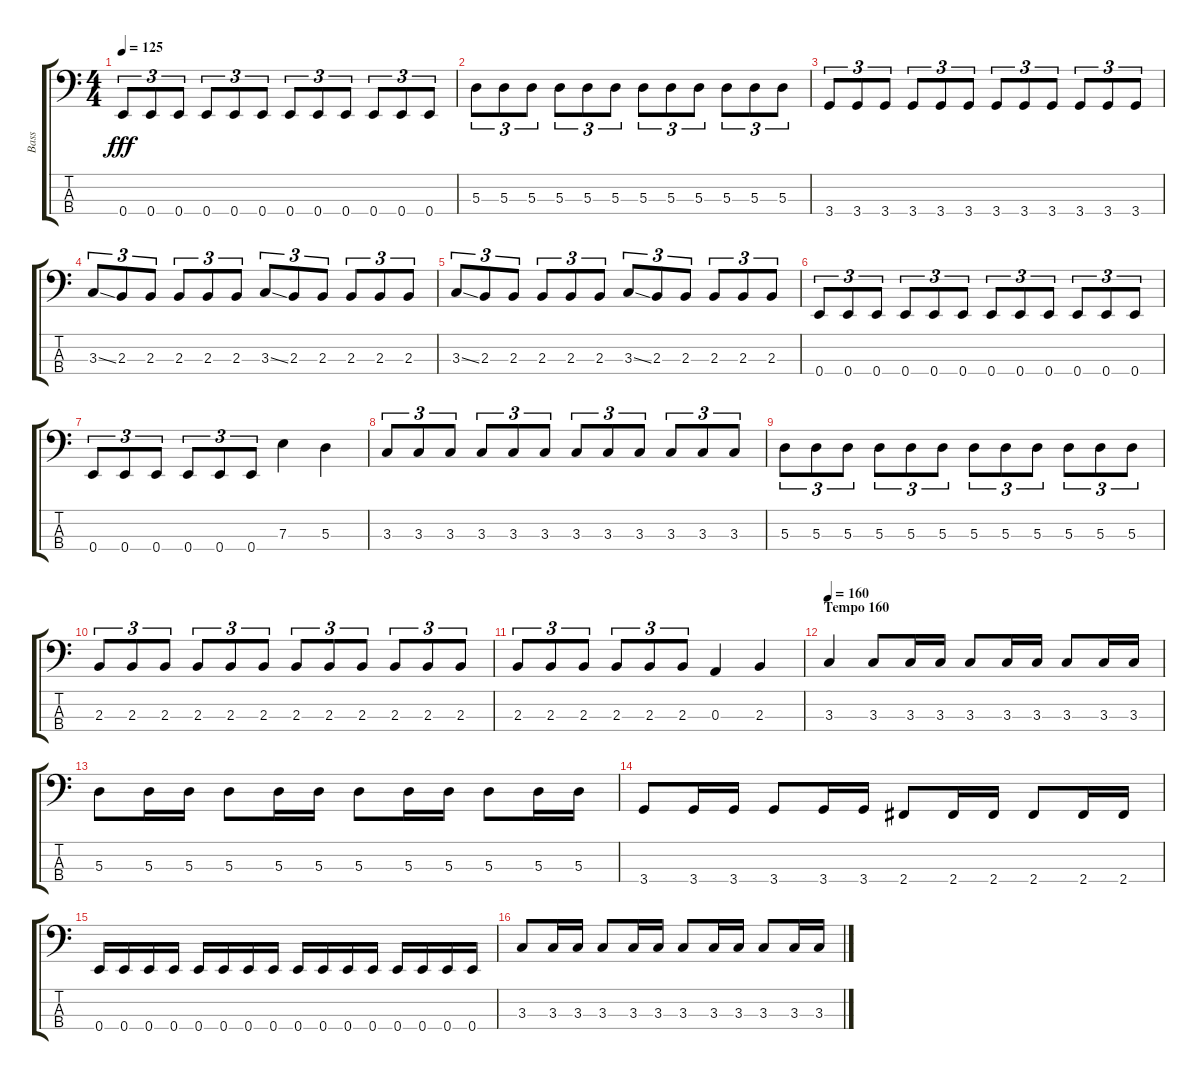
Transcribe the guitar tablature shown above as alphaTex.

\track ("Bass" "Bass") {instrument electricbasspick}
\staff {score tabs}
\tuning (G2 D2 A1 E1) {hide}
\ts (4 4)
\tempo 125
\clef f4
\ks c
0.4.8{tu (3 2) dy fff} 0.4.8{tu (3 2)} 0.4.8{tu (3 2)} 0.4.8{tu (3 2)} 0.4.8{tu (3 2)} 0.4.8{tu (3 2)} 0.4.8{tu (3 2)} 0.4.8{tu (3 2)} 0.4.8{tu (3 2)} 0.4.8{tu (3 2)} 0.4.8{tu (3 2)} 0.4.8{tu (3 2)} |
5.3.8{tu (3 2)} 5.3.8{tu (3 2)} 5.3.8{tu (3 2)} 5.3.8{tu (3 2)} 5.3.8{tu (3 2)} 5.3.8{tu (3 2)} 5.3.8{tu (3 2)} 5.3.8{tu (3 2)} 5.3.8{tu (3 2)} 5.3.8{tu (3 2)} 5.3.8{tu (3 2)} 5.3.8{tu (3 2)} |
3.4.8{tu (3 2)} 3.4.8{tu (3 2)} 3.4.8{tu (3 2)} 3.4.8{tu (3 2)} 3.4.8{tu (3 2)} 3.4.8{tu (3 2)} 3.4.8{tu (3 2)} 3.4.8{tu (3 2)} 3.4.8{tu (3 2)} 3.4.8{tu (3 2)} 3.4.8{tu (3 2)} 3.4.8{tu (3 2)} |
3.3{ss}.8{tu (3 2)} 2.3.8{tu (3 2)} 2.3.8{tu (3 2)} 2.3.8{tu (3 2)} 2.3.8{tu (3 2)} 2.3.8{tu (3 2)} 3.3{ss}.8{tu (3 2)} 2.3.8{tu (3 2)} 2.3.8{tu (3 2)} 2.3.8{tu (3 2)} 2.3.8{tu (3 2)} 2.3.8{tu (3 2)} |
3.3{ss}.8{tu (3 2)} 2.3.8{tu (3 2)} 2.3.8{tu (3 2)} 2.3.8{tu (3 2)} 2.3.8{tu (3 2)} 2.3.8{tu (3 2)} 3.3{ss}.8{tu (3 2)} 2.3.8{tu (3 2)} 2.3.8{tu (3 2)} 2.3.8{tu (3 2)} 2.3.8{tu (3 2)} 2.3.8{tu (3 2)} |
0.4.8{tu (3 2)} 0.4.8{tu (3 2)} 0.4.8{tu (3 2)} 0.4.8{tu (3 2)} 0.4.8{tu (3 2)} 0.4.8{tu (3 2)} 0.4.8{tu (3 2)} 0.4.8{tu (3 2)} 0.4.8{tu (3 2)} 0.4.8{tu (3 2)} 0.4.8{tu (3 2)} 0.4.8{tu (3 2)} |
0.4.8{tu (3 2)} 0.4.8{tu (3 2)} 0.4.8{tu (3 2)} 0.4.8{tu (3 2)} 0.4.8{tu (3 2)} 0.4.8{tu (3 2)} 7.3.4 5.3.4 |
3.3.8{tu (3 2)} 3.3.8{tu (3 2)} 3.3.8{tu (3 2)} 3.3.8{tu (3 2)} 3.3.8{tu (3 2)} 3.3.8{tu (3 2)} 3.3.8{tu (3 2)} 3.3.8{tu (3 2)} 3.3.8{tu (3 2)} 3.3.8{tu (3 2)} 3.3.8{tu (3 2)} 3.3.8{tu (3 2)} |
5.3.8{tu (3 2)} 5.3.8{tu (3 2)} 5.3.8{tu (3 2)} 5.3.8{tu (3 2)} 5.3.8{tu (3 2)} 5.3.8{tu (3 2)} 5.3.8{tu (3 2)} 5.3.8{tu (3 2)} 5.3.8{tu (3 2)} 5.3.8{tu (3 2)} 5.3.8{tu (3 2)} 5.3.8{tu (3 2)} |
2.3.8{tu (3 2)} 2.3.8{tu (3 2)} 2.3.8{tu (3 2)} 2.3.8{tu (3 2)} 2.3.8{tu (3 2)} 2.3.8{tu (3 2)} 2.3.8{tu (3 2)} 2.3.8{tu (3 2)} 2.3.8{tu (3 2)} 2.3.8{tu (3 2)} 2.3.8{tu (3 2)} 2.3.8{tu (3 2)} |
2.3.8{tu (3 2)} 2.3.8{tu (3 2)} 2.3.8{tu (3 2)} 2.3.8{tu (3 2)} 2.3.8{tu (3 2)} 2.3.8{tu (3 2)} 0.3.4 2.3.4 |
\section ("" "Tempo 160")
\tempo 160
3.3.4 3.3.8 3.3.16 3.3.16 3.3.8 3.3.16 3.3.16 3.3.8 3.3.16 3.3.16 |
5.3.8 5.3.16 5.3.16 5.3.8 5.3.16 5.3.16 5.3.8 5.3.16 5.3.16 5.3.8 5.3.16 5.3.16 |
3.4.8 3.4.16 3.4.16 3.4.8 3.4.16 3.4.16 2.4.8 2.4.16 2.4.16 2.4.8 2.4.16 2.4.16 |
0.4.16 0.4.16 0.4.16 0.4.16 0.4.16 0.4.16 0.4.16 0.4.16 0.4.16 0.4.16 0.4.16 0.4.16 0.4.16 0.4.16 0.4.16 0.4.16 |
3.3.8 3.3.16 3.3.16 3.3.8 3.3.16 3.3.16 3.3.8 3.3.16 3.3.16 3.3.8 3.3.16 3.3.16
